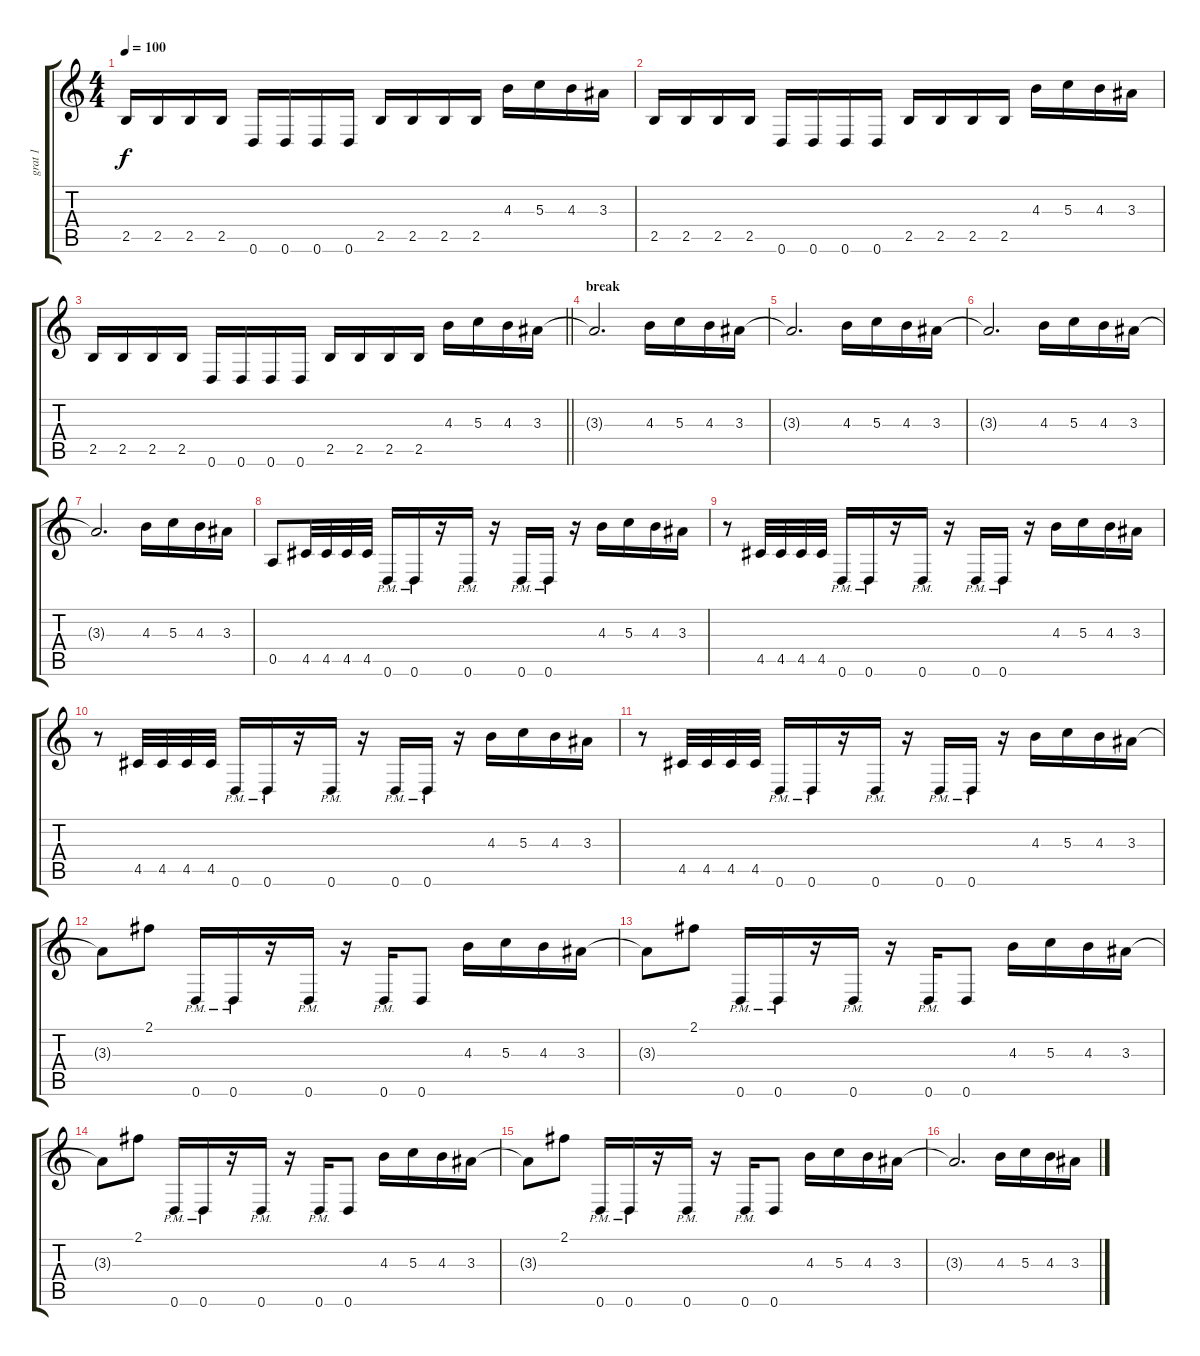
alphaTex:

\track ("grat 1" "grat 1") {instrument distortionguitar}
\staff {score tabs}
\tuning (E4 B3 G3 D3 A2 D2) {hide}
\ts (4 4)
\tempo 100
\clef g2
\ks c
2.5.16{dy f} 2.5.16 2.5.16 2.5.16 0.6.16 0.6.16 0.6.16 0.6.16 2.5.16 2.5.16 2.5.16 2.5.16 4.3.16 5.3.16 4.3.16 3.3.16 |
2.5.16 2.5.16 2.5.16 2.5.16 0.6.16 0.6.16 0.6.16 0.6.16 2.5.16 2.5.16 2.5.16 2.5.16 4.3.16 5.3.16 4.3.16 3.3.16 |
\barLineRight lightlight
2.5.16 2.5.16 2.5.16 2.5.16 0.6.16 0.6.16 0.6.16 0.6.16 2.5.16 2.5.16 2.5.16 2.5.16 4.3.16 5.3.16 4.3.16 3.3.16 |
\section ("" "break")
3.3{t}.2{d} 4.3.16 5.3.16 4.3.16 3.3.16 |
3.3{t}.2{d} 4.3.16 5.3.16 4.3.16 3.3.16 |
3.3{t}.2{d} 4.3.16 5.3.16 4.3.16 3.3.16 |
3.3{t}.2{d} 4.3.16 5.3.16 4.3.16 3.3.16 |
0.5.8 4.5.32 4.5.32 4.5.32 4.5.32 0.6{pm}.16 0.6{pm}.16 r.16 0.6{pm}.16 r.16 0.6{pm}.16 0.6{pm}.16 r.16 4.3.16 5.3.16 4.3.16 3.3.16 |
r.8 4.5.32 4.5.32 4.5.32 4.5.32 0.6{pm}.16 0.6{pm}.16 r.16 0.6{pm}.16 r.16 0.6{pm}.16 0.6{pm}.16 r.16 4.3.16 5.3.16 4.3.16 3.3.16 |
r.8 4.5.32 4.5.32 4.5.32 4.5.32 0.6{pm}.16 0.6{pm}.16 r.16 0.6{pm}.16 r.16 0.6{pm}.16 0.6{pm}.16 r.16 4.3.16 5.3.16 4.3.16 3.3.16 |
r.8 4.5.32 4.5.32 4.5.32 4.5.32 0.6{pm}.16 0.6{pm}.16 r.16 0.6{pm}.16 r.16 0.6{pm}.16 0.6{pm}.16 r.16 4.3.16 5.3.16 4.3.16 3.3.16 |
3.3{t}.8 2.1.8 0.6{pm}.16 0.6{pm}.16 r.16 0.6{pm}.16 r.16 0.6{pm}.16 0.6.8 4.3.16 5.3.16 4.3.16 3.3.16 |
3.3{t}.8 2.1.8 0.6{pm}.16 0.6{pm}.16 r.16 0.6{pm}.16 r.16 0.6{pm}.16 0.6.8 4.3.16 5.3.16 4.3.16 3.3.16 |
3.3{t}.8 2.1.8 0.6{pm}.16 0.6{pm}.16 r.16 0.6{pm}.16 r.16 0.6{pm}.16 0.6.8 4.3.16 5.3.16 4.3.16 3.3.16 |
3.3{t}.8 2.1.8 0.6{pm}.16 0.6{pm}.16 r.16 0.6{pm}.16 r.16 0.6{pm}.16 0.6.8 4.3.16 5.3.16 4.3.16 3.3.16 |
3.3{t}.2{d} 4.3.16 5.3.16 4.3.16 3.3.16
